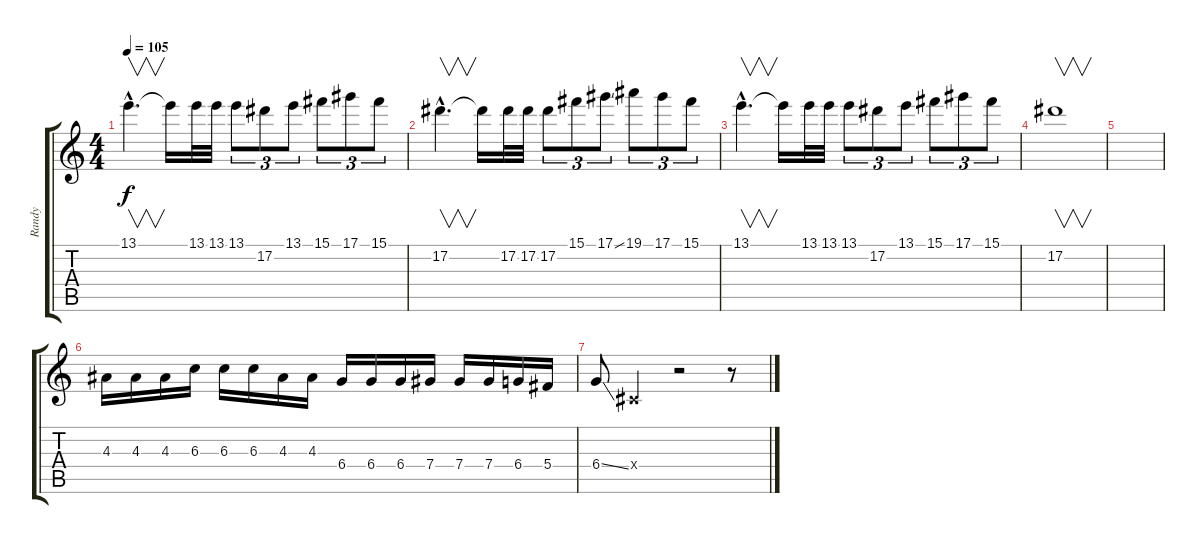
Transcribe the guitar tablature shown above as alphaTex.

\track ("Randy" "Randy") {instrument distortionguitar}
\staff {score tabs}
\tuning (Eb4 Bb3 Gb3 Db3 Ab2 Eb2) {hide}
\ts (4 4)
\tempo 105
\clef g2
\ks c
13.1{hac}.4{v d dy f} 13.1{t}.16 13.1.32 13.1.32 13.1.8{tu (3 2)} 17.2.8{tu (3 2)} 13.1.8{tu (3 2)} 15.1.8{tu (3 2)} 17.1.8{tu (3 2)} 15.1.8{tu (3 2)} |
17.2{hac}.4{v d} 17.2{t}.16 17.2.32 17.2.32 17.2.8{tu (3 2)} 15.1.8{tu (3 2)} 17.1{ss}.8{tu (3 2)} 19.1.8{tu (3 2)} 17.1.8{tu (3 2)} 15.1.8{tu (3 2)} |
13.1{hac}.4{v d} 13.1{t}.16 13.1.32 13.1.32 13.1.8{tu (3 2)} 17.2.8{tu (3 2)} 13.1.8{tu (3 2)} 15.1.8{tu (3 2)} 17.1.8{tu (3 2)} 15.1.8{tu (3 2)} |
17.2.1{v} |
|
4.3.16 4.3.16 4.3.16 6.3.16 6.3.16 6.3.16 4.3.16 4.3.16 6.4.16 6.4.16 6.4.16 7.4.16 7.4.16 7.4.16 6.4.16 5.4.16 |
6.4{ss}.8 0.4{x}.4 r.2 r.8
